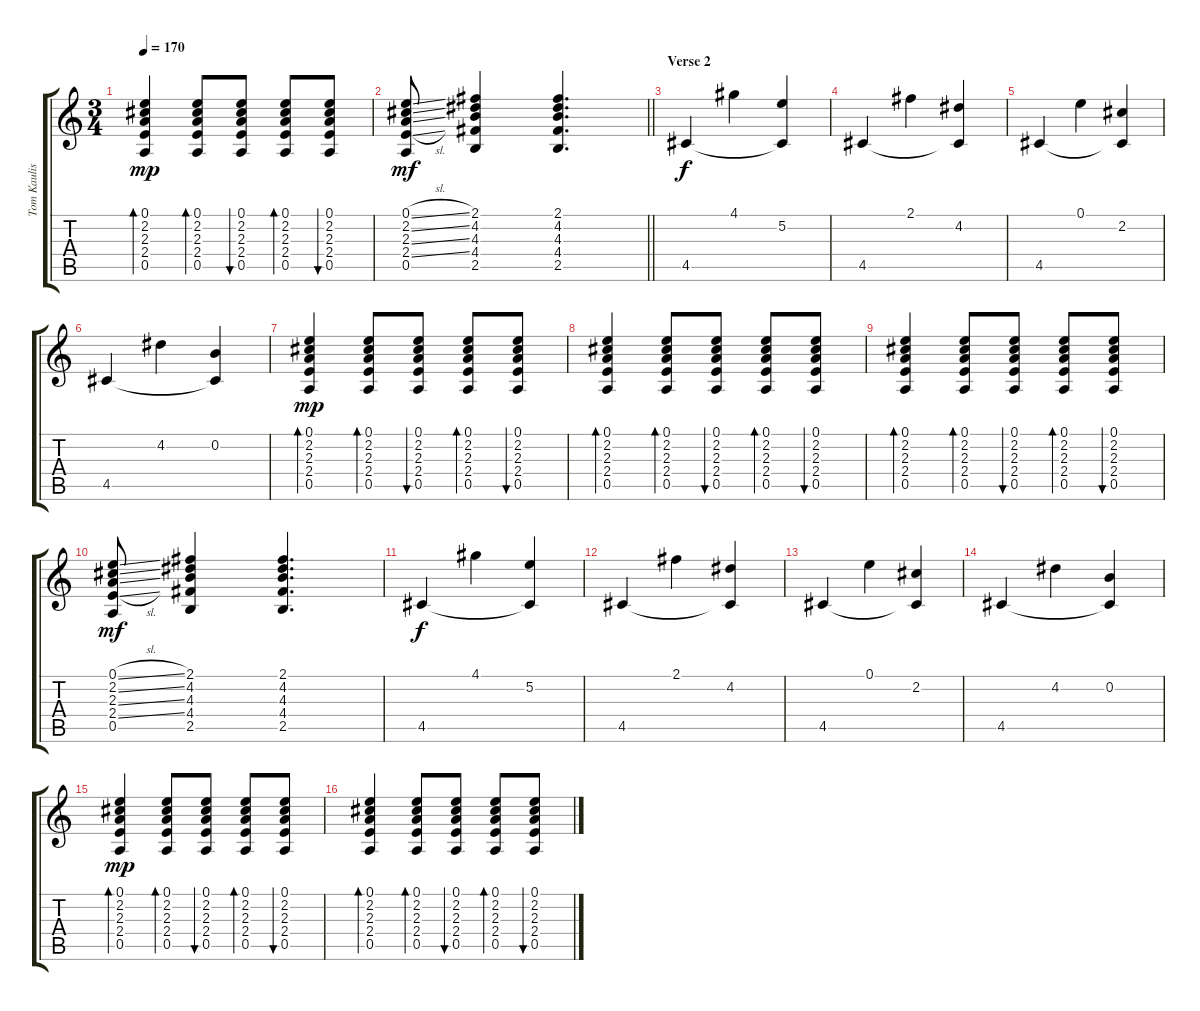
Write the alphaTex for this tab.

\track ("Tom Kaulist [ guitare ]" "Tom Kaulis") {instrument electricguitarmuted}
\staff {score tabs}
\tuning (E4 B3 G3 D3 A2 E2) {hide}
\ts (3 4)
\tempo 170
\clef g2
\ks c
(0.1 2.2 2.3 2.4 0.5).4{bd 60 dy mp} (0.1 2.2 2.3 2.4 0.5).8{bd 60} (0.1 2.2 2.3 2.4 0.5).8{bu 60} (0.1 2.2 2.3 2.4 0.5).8{bd 60} (0.1 2.2 2.3 2.4 0.5).8{bu 60} |
\barLineRight lightlight
(0.1{sl} 2.2{sl} 2.3{sl} 2.4{sl} 0.5).8{dy mf} (2.1 4.2 4.3 4.4 2.5).4 (2.1 4.2 4.3 4.4 2.5).4{d} |
\section ("" "Verse 2")
4.5.4{dy f} 4.1.4 (5.2 4.5{t}).4 |
4.5.4 2.1.4 (4.2 4.5{t}).4 |
4.5.4 0.1.4 (2.2 4.5{t}).4 |
4.5.4 4.2.4 (0.2 4.5{t}).4 |
(0.1 2.2 2.3 2.4 0.5).4{bd 60 dy mp} (0.1 2.2 2.3 2.4 0.5).8{bd 60} (0.1 2.2 2.3 2.4 0.5).8{bu 60} (0.1 2.2 2.3 2.4 0.5).8{bd 60} (0.1 2.2 2.3 2.4 0.5).8{bu 60} |
(0.1 2.2 2.3 2.4 0.5).4{bd 60} (0.1 2.2 2.3 2.4 0.5).8{bd 60} (0.1 2.2 2.3 2.4 0.5).8{bu 60} (0.1 2.2 2.3 2.4 0.5).8{bd 60} (0.1 2.2 2.3 2.4 0.5).8{bu 60} |
(0.1 2.2 2.3 2.4 0.5).4{bd 60} (0.1 2.2 2.3 2.4 0.5).8{bd 60} (0.1 2.2 2.3 2.4 0.5).8{bu 60} (0.1 2.2 2.3 2.4 0.5).8{bd 60} (0.1 2.2 2.3 2.4 0.5).8{bu 60} |
(0.1{sl} 2.2{sl} 2.3{sl} 2.4{sl} 0.5).8{dy mf} (2.1 4.2 4.3 4.4 2.5).4 (2.1 4.2 4.3 4.4 2.5).4{d} |
4.5.4{dy f} 4.1.4 (5.2 4.5{t}).4 |
4.5.4 2.1.4 (4.2 4.5{t}).4 |
4.5.4 0.1.4 (2.2 4.5{t}).4 |
4.5.4 4.2.4 (0.2 4.5{t}).4 |
(0.1 2.2 2.3 2.4 0.5).4{bd 30 dy mp} (0.1 2.2 2.3 2.4 0.5).8{bd 60} (0.1 2.2 2.3 2.4 0.5).8{bu 60} (0.1 2.2 2.3 2.4 0.5).8{bd 60} (0.1 2.2 2.3 2.4 0.5).8{bu 60} |
(0.1 2.2 2.3 2.4 0.5).4{bd 60} (0.1 2.2 2.3 2.4 0.5).8{bd 60} (0.1 2.2 2.3 2.4 0.5).8{bu 60} (0.1 2.2 2.3 2.4 0.5).8{bd 60} (0.1 2.2 2.3 2.4 0.5).8{bu 60}
